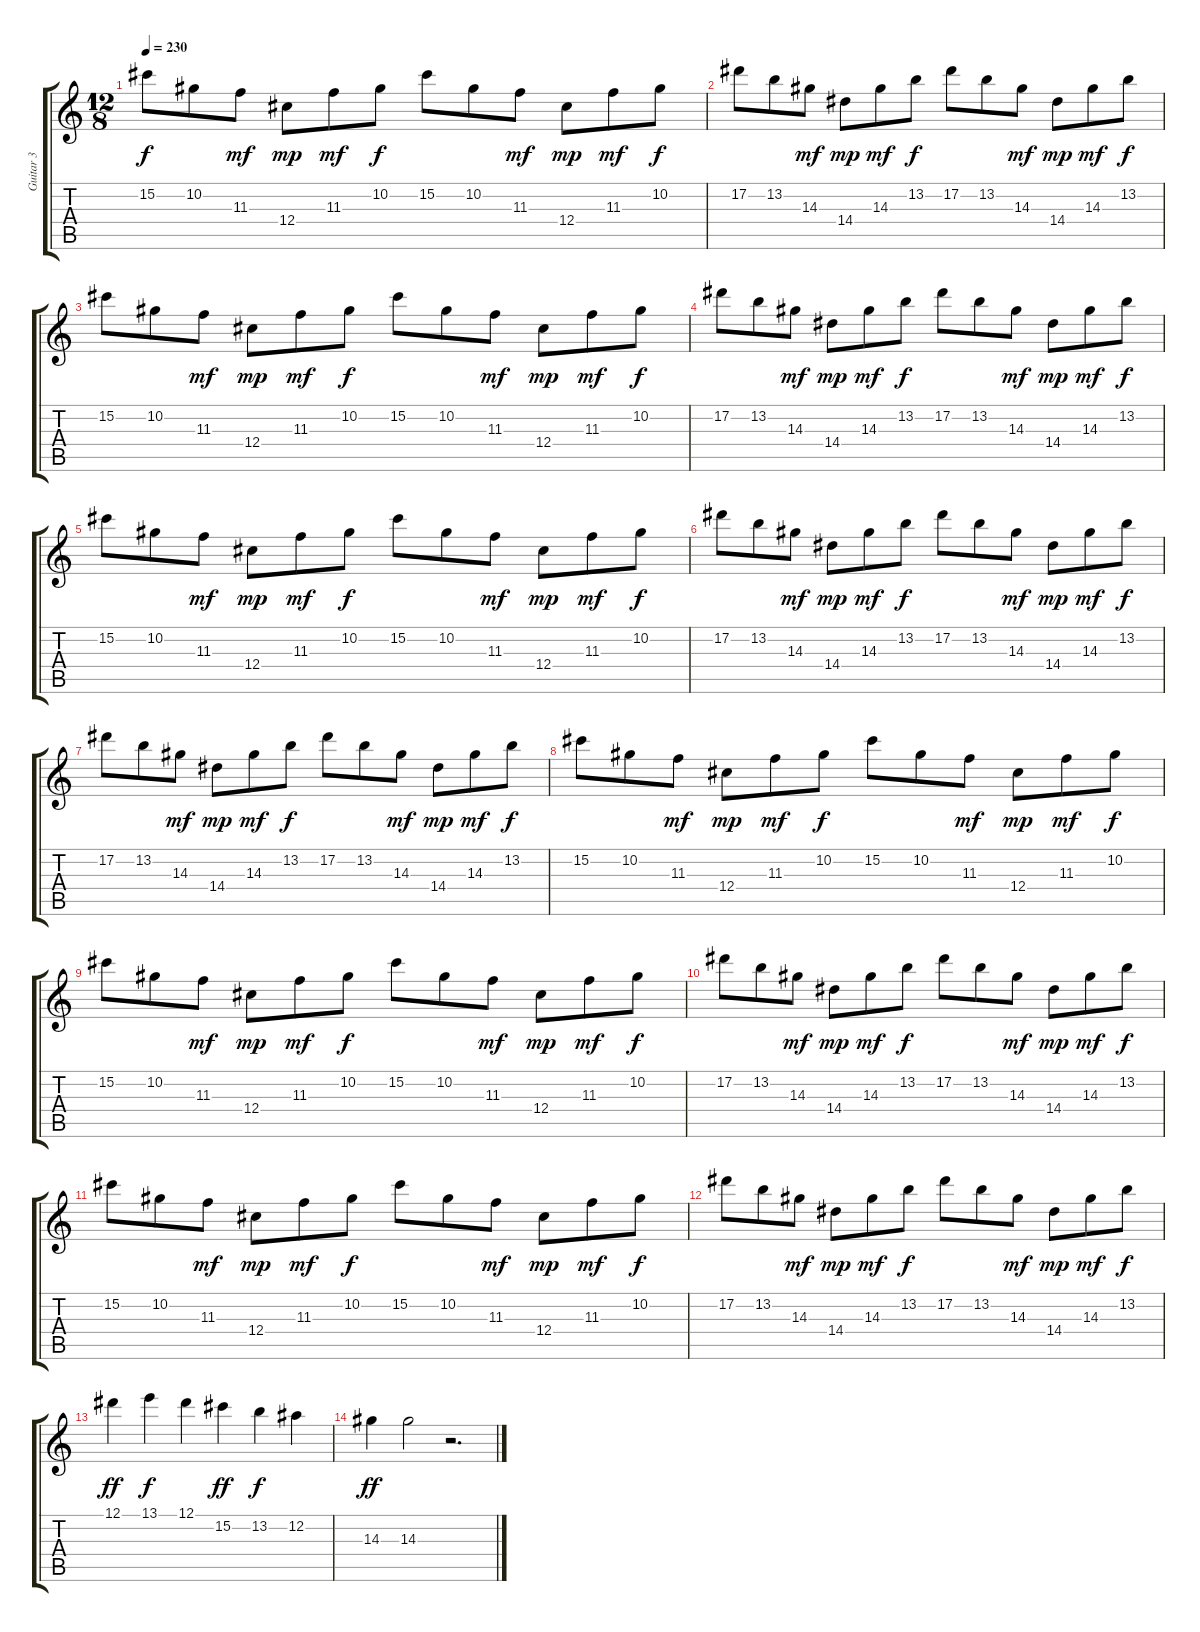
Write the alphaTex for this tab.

\track ("Guitar 3" "Guitar 3") {instrument distortionguitar}
\staff {score tabs}
\tuning (Eb4 Bb3 Gb3 Db3 Ab2 Eb2) {hide}
\ts (12 8)
\tempo 230
\clef g2
\ks c
15.2.8{dy f} 10.2.8 11.3.8{dy mf} 12.4.8{dy mp} 11.3.8{dy mf} 10.2.8{dy f} 15.2.8 10.2.8 11.3.8{dy mf} 12.4.8{dy mp} 11.3.8{dy mf} 10.2.8{dy f} |
17.2.8 13.2.8 14.3.8{dy mf} 14.4.8{dy mp} 14.3.8{dy mf} 13.2.8{dy f} 17.2.8 13.2.8 14.3.8{dy mf} 14.4.8{dy mp} 14.3.8{dy mf} 13.2.8{dy f} |
15.2.8 10.2.8 11.3.8{dy mf} 12.4.8{dy mp} 11.3.8{dy mf} 10.2.8{dy f} 15.2.8 10.2.8 11.3.8{dy mf} 12.4.8{dy mp} 11.3.8{dy mf} 10.2.8{dy f} |
17.2.8 13.2.8 14.3.8{dy mf} 14.4.8{dy mp} 14.3.8{dy mf} 13.2.8{dy f} 17.2.8 13.2.8 14.3.8{dy mf} 14.4.8{dy mp} 14.3.8{dy mf} 13.2.8{dy f} |
15.2.8 10.2.8 11.3.8{dy mf} 12.4.8{dy mp} 11.3.8{dy mf} 10.2.8{dy f} 15.2.8 10.2.8 11.3.8{dy mf} 12.4.8{dy mp} 11.3.8{dy mf} 10.2.8{dy f} |
17.2.8 13.2.8 14.3.8{dy mf} 14.4.8{dy mp} 14.3.8{dy mf} 13.2.8{dy f} 17.2.8 13.2.8 14.3.8{dy mf} 14.4.8{dy mp} 14.3.8{dy mf} 13.2.8{dy f} |
17.2.8 13.2.8 14.3.8{dy mf} 14.4.8{dy mp} 14.3.8{dy mf} 13.2.8{dy f} 17.2.8 13.2.8 14.3.8{dy mf} 14.4.8{dy mp} 14.3.8{dy mf} 13.2.8{dy f} |
15.2.8 10.2.8 11.3.8{dy mf} 12.4.8{dy mp} 11.3.8{dy mf} 10.2.8{dy f} 15.2.8 10.2.8 11.3.8{dy mf} 12.4.8{dy mp} 11.3.8{dy mf} 10.2.8{dy f} |
15.2.8 10.2.8 11.3.8{dy mf} 12.4.8{dy mp} 11.3.8{dy mf} 10.2.8{dy f} 15.2.8 10.2.8 11.3.8{dy mf} 12.4.8{dy mp} 11.3.8{dy mf} 10.2.8{dy f} |
17.2.8 13.2.8 14.3.8{dy mf} 14.4.8{dy mp} 14.3.8{dy mf} 13.2.8{dy f} 17.2.8 13.2.8 14.3.8{dy mf} 14.4.8{dy mp} 14.3.8{dy mf} 13.2.8{dy f} |
15.2.8 10.2.8 11.3.8{dy mf} 12.4.8{dy mp} 11.3.8{dy mf} 10.2.8{dy f} 15.2.8 10.2.8 11.3.8{dy mf} 12.4.8{dy mp} 11.3.8{dy mf} 10.2.8{dy f} |
17.2.8 13.2.8 14.3.8{dy mf} 14.4.8{dy mp} 14.3.8{dy mf} 13.2.8{dy f} 17.2.8 13.2.8 14.3.8{dy mf} 14.4.8{dy mp} 14.3.8{dy mf} 13.2.8{dy f} |
12.1.4{dy ff} 13.1.4{dy f} 12.1.4 15.2.4{dy ff} 13.2.4{dy f} 12.2.4 |
14.3.4{dy ff} 14.3.2 r.2{d}
